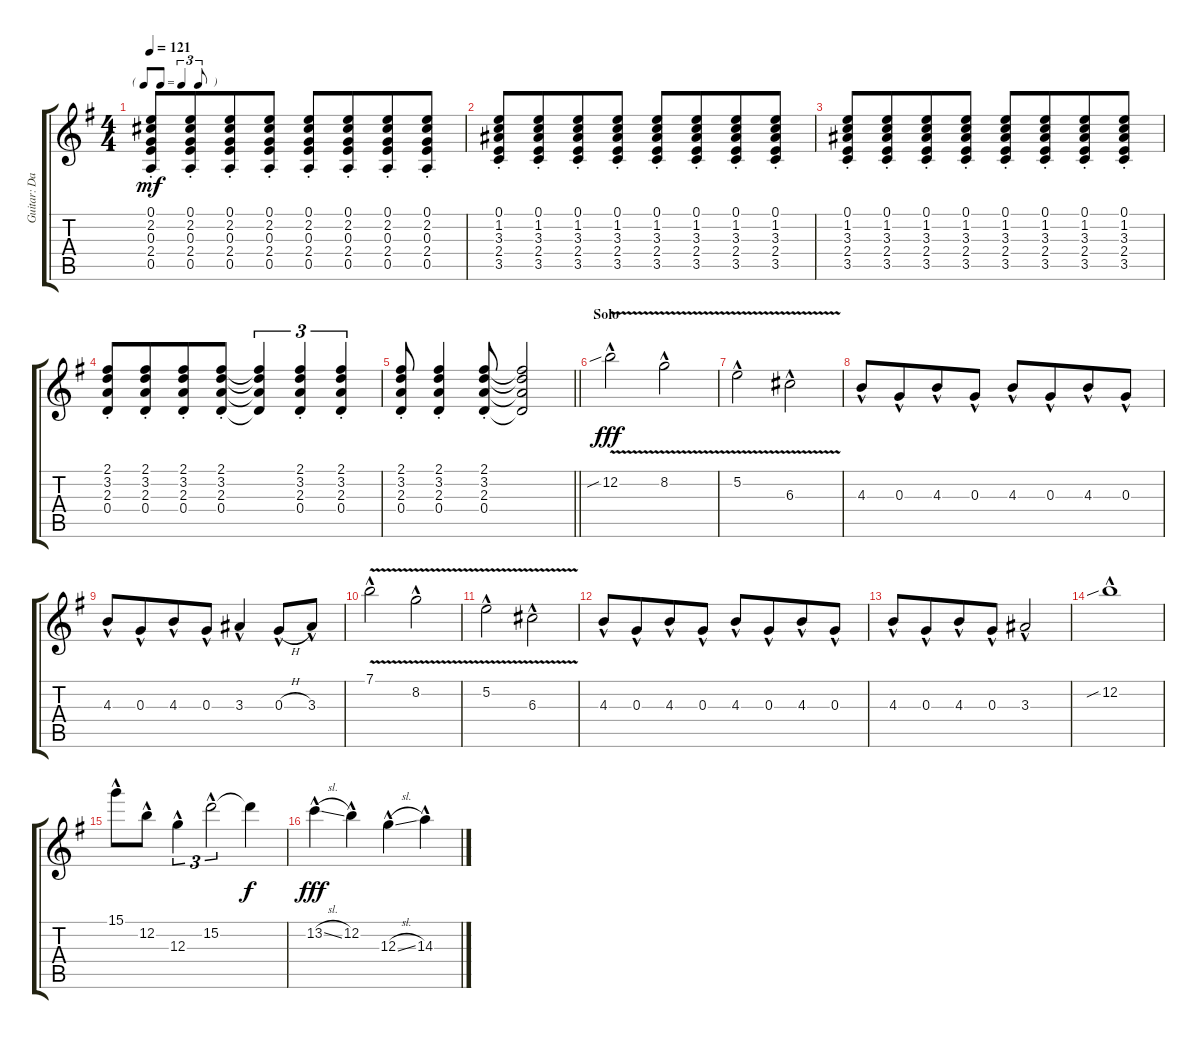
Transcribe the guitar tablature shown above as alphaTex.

\track ("Guitar: David" "Guitar: Da") {instrument electricguitarjazz}
\staff {score tabs}
\tuning (E4 B3 G3 D3 A2 E2) {hide}
\ts (4 4)
\tf triplet8th
\tempo 121
\clef g2
\ks g
(0.1{st} 2.2{st} 0.3{st} 2.4{st} 0.5{st}).8{dy mf} (0.1{st} 2.2{st} 0.3{st} 2.4{st} 0.5{st}).8{beam merge} (0.1{st} 2.2{st} 0.3{st} 2.4{st} 0.5{st}).8 (0.1{st} 2.2{st} 0.3{st} 2.4{st} 0.5{st}).8 (0.1{st} 2.2{st} 0.3{st} 2.4{st} 0.5{st}).8 (0.1{st} 2.2{st} 0.3{st} 2.4{st} 0.5{st}).8{beam merge} (0.1{st} 2.2{st} 0.3{st} 2.4{st} 0.5{st}).8 (0.1{st} 2.2{st} 0.3{st} 2.4{st} 0.5{st}).8 |
(0.1{st} 1.2{st} 3.3{st} 2.4{st} 3.5{st}).8 (0.1{st} 1.2{st} 3.3{st} 2.4{st} 3.5{st}).8{beam merge} (0.1{st} 1.2{st} 3.3{st} 2.4{st} 3.5{st}).8 (0.1{st} 1.2{st} 3.3{st} 2.4{st} 3.5{st}).8 (0.1{st} 1.2{st} 3.3{st} 2.4{st} 3.5{st}).8 (0.1{st} 1.2{st} 3.3{st} 2.4{st} 3.5{st}).8{beam merge} (0.1{st} 1.2{st} 3.3{st} 2.4{st} 3.5{st}).8 (0.1{st} 1.2{st} 3.3{st} 2.4{st} 3.5{st}).8 |
(0.1{st} 1.2{st} 3.3{st} 2.4{st} 3.5{st}).8 (0.1{st} 1.2{st} 3.3{st} 2.4{st} 3.5{st}).8{beam merge} (0.1{st} 1.2{st} 3.3{st} 2.4{st} 3.5{st}).8 (0.1{st} 1.2{st} 3.3{st} 2.4{st} 3.5{st}).8 (0.1{st} 1.2{st} 3.3{st} 2.4{st} 3.5{st}).8 (0.1{st} 1.2{st} 3.3{st} 2.4{st} 3.5{st}).8{beam merge} (0.1{st} 1.2{st} 3.3{st} 2.4{st} 3.5{st}).8 (0.1{st} 1.2{st} 3.3{st} 2.4{st} 3.5{st}).8 |
(2.1{st} 3.2{st} 2.3{st} 0.4{st}).8 (2.1{st} 3.2{st} 2.3{st} 0.4{st}).8{beam merge} (2.1{st} 3.2{st} 2.3{st} 0.4{st}).8 (2.1{st} 3.2{st} 2.3{st} 0.4{st}).8 (2.1{t} 3.2{t} 2.3{t} 0.4{t}).4{tu (3 2)} (2.1{st} 3.2{st} 2.3{st} 0.4{st}).4{tu (3 2)} (2.1{st} 3.2{st} 2.3{st} 0.4{st}).4{tu (3 2)} |
\barLineRight lightlight
(2.1{st} 3.2{st} 2.3{st} 0.4{st}).8 (2.1{st} 3.2{st} 2.3{st} 0.4{st}).4 (2.1{st} 3.2{st} 2.3{st} 0.4{st}).8 (2.1{t} 3.2{t} 2.3{t} 0.4{t}).2 |
\section ("" "Solo")
12.2{v sib hac}.2{dy fff} 8.2{v hac}.2 |
5.2{v hac}.2 6.3{v hac}.2 |
4.3{hac}.8 0.3{hac}.8{beam merge} 4.3{hac}.8 0.3{hac}.8 4.3{hac}.8 0.3{hac}.8{beam merge} 4.3{hac}.8 0.3{hac}.8 |
4.3{hac}.8 0.3{hac}.8{beam merge} 4.3{hac}.8 0.3{hac}.8 3.3{hac}.4 0.3{h hac}.8 3.3{hac}.8 |
7.1{v hac}.2 8.2{v hac}.2 |
5.2{v hac}.2 6.3{v hac}.2 |
4.3{hac}.8 0.3{hac}.8{beam merge} 4.3{hac}.8 0.3{hac}.8 4.3{hac}.8 0.3{hac}.8{beam merge} 4.3{hac}.8 0.3{hac}.8 |
4.3{hac}.8 0.3{hac}.8{beam merge} 4.3{hac}.8 0.3{hac}.8 3.3{hac}.2 |
12.2{sib hac}.1 |
15.1{hac}.8 12.2{hac}.8 12.3{hac}.4{tu (3 2)} 15.2{hac}.2{tu (3 2)} 15.2{t}.4{dy f} |
13.2{sl hac}.4{dy fff} 12.2{hac}.4 12.3{sl hac}.4 14.3{hac}.4
